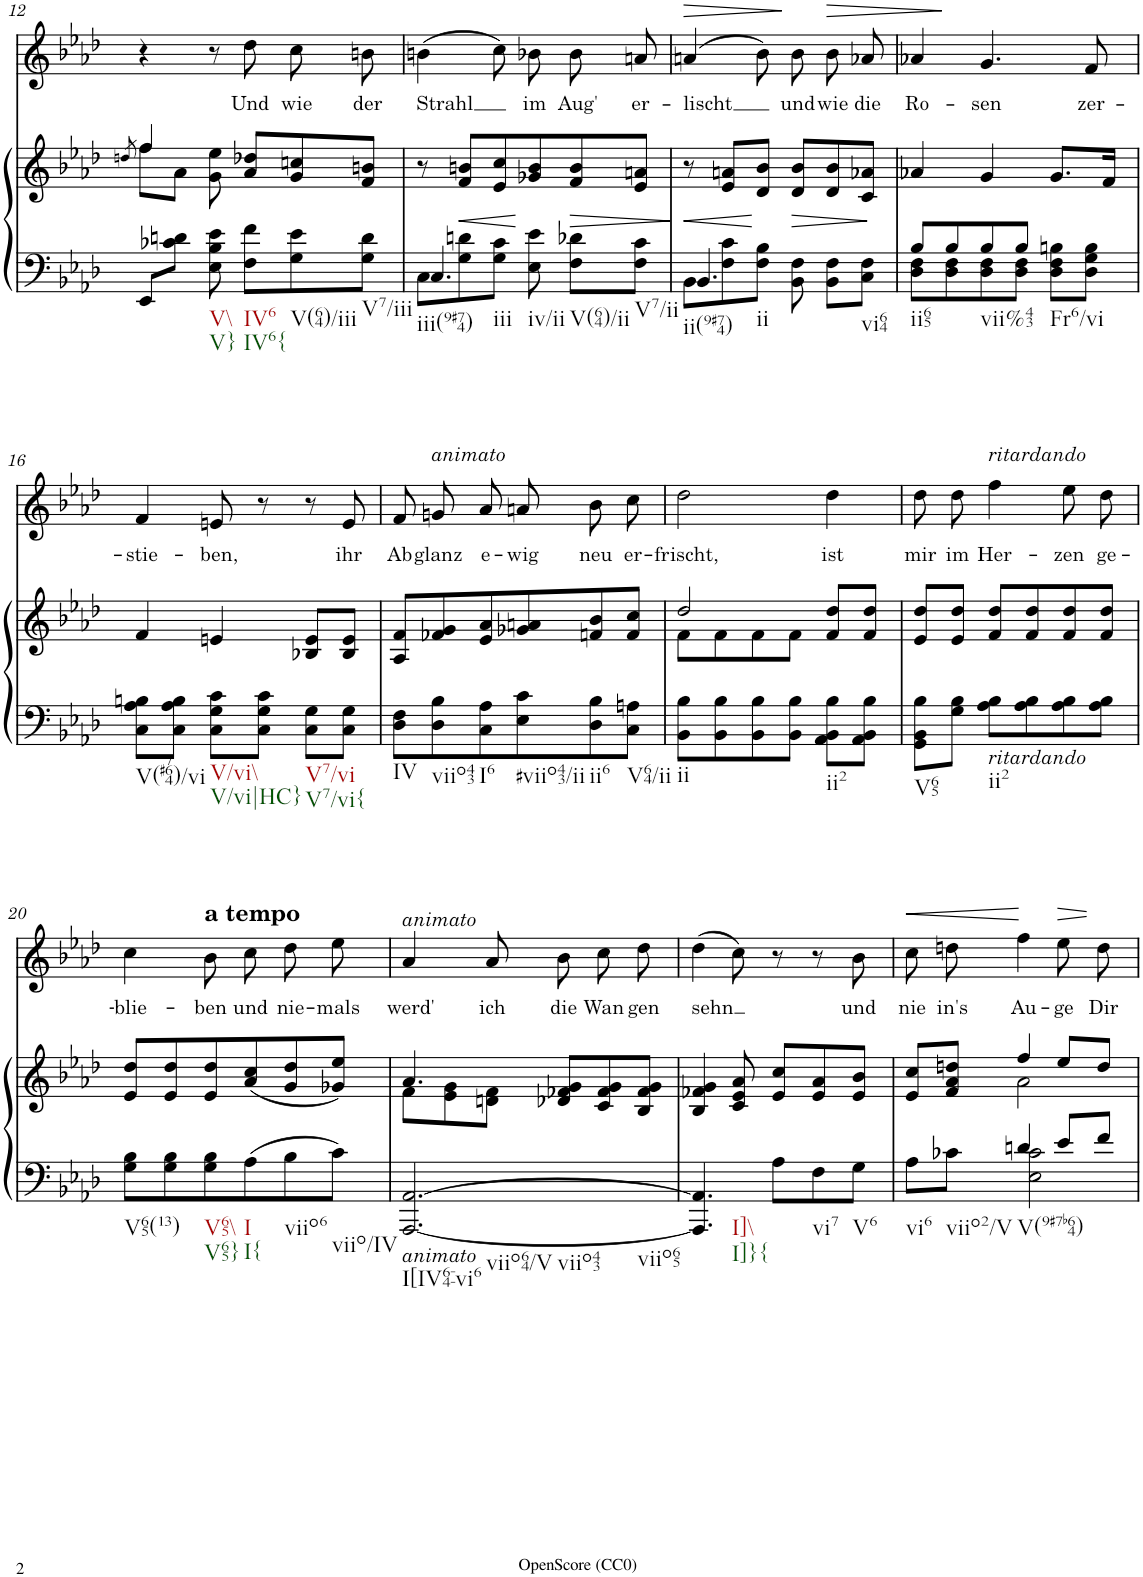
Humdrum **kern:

**kern	**kern	**dynam	**kern	**text	**dynam
*part2	*part2	*part2	*part1	*part1	*part1
*staff3	*staff2	*staff2/3	*staff1	*staff1	*staff1
*I"Piano	*	*	*I"Voice	*	*
*I'Pno	*	*	*	*	*
!!LO:PB:g=z
*clefF4	*clefG2	*	*clefG2	*	*
*k[b-e-a-d-]	*k[b-e-a-d-]	*	*k[b-e-a-d-]	*	*
*M3/4	*M3/4	*	*M3/4	*	*
=12	=12	=12	=12	=12	=12
.	8qddn/	.	.	.	.
*	*^	*	*	*	*
8EE-/L	4ff/	8ff\L	.	4r	.	.
8c-X\ 8dn\J	.	8a-\J	.	.	.	.
!LO:TX:b:t=V\\	!	!	!	!	!	!
!LO:TX:b:t=V}	!	!	!	!	!	!
8E-\ 8B-\ 8e-\	8g\ 8ee-\	2ryy	.	8r	.	.
!LO:TX:b:t=IV6	!	!	!	!	!	!
!LO:TX:b:t=IV6{	!	!	!	!	!	!
!	!	!	!	!	!LO:LY:b	!
8F\ 8f\L	8a-/ 8dd-X/L	.	.	8dd-\	Und	.
!LO:TX:b:t=V(64)/iii	!	!	!	!	!	!
!	!	!	!	!	!LO:LY:b	!
8G\ 8e-\	8g/ 8ccn/	.	.	8cc\L	wie	.
!LO:TX:b:t=V7/iii	!	!	!	!	!	!
!	!	!	!	!	!LO:LY:b	!
8G\ 8d\J	8f/ 8bn/J	.	.	8bn\J	der	.
*	*v	*v	*	*	*	*
=13	=13	=13	=13	=13	=13
*^	*	*	*	*	*
!LO:TX:b:t=iii(9#74)	!	!	!	!	!	!
!LO:TX:b:t=iii	!	!	!	!	!	!
!	!	!	!	!	!LO:LY:b	!
4.C/	8C\L	8r	.	(4bn\	Strahl	.
!	!	!	!LO:HP:b	!	!	!
.	8G\ 8dn\	8f/ 8bn/L	<	.	.	.
.	8G\ 8c\J	8e-/ 8cc/	.	8cc\L)	.	.
!LO:TX:b:t=iv/ii	!	!	!	!	!	!
!	!	!	!	!	!LO:LY:b	!
8E-\ 8e-\	4.ryy	8g-X/ 8b/	.	8b-X\J	im	.
!LO:TX:b:t=V(64)/ii	!	!	!	!	!	!
!	!	!	!LO:HP:n=1:b	!	!LO:LY:b	!
8F\ 8d-X\L	.	8f/ 8b/	[ >	8b-/L	Aug'	.
!LO:TX:b:t=V7/ii	!	!	!	!	!	!
!	!	!	!	!	!LO:LY:b	!
8F\ 8c\J	.	8e-/ 8an/J	.	8an/J	er-	.
*v	*v	*	*	*	*	*
.	.	]	.	.	.
=14	=14	=14	=14	=14	=14
*^	*	*	*	*	*
!LO:TX:b:t=ii(9#74)	!	!	!	!	!	!
!LO:TX:b:t=ii	!	!	!	!	!	!
!	!	!	!LO:HP:b	!	!LO:LY:b	!LO:HP:b
4.BB-/	8BB-\L	8r	<	(4an/	-lischt	>
.	8F\ 8c\	8e-/ 8an/L	.	.	.	.
.	8F\ 8B-\J	8d-/ 8b-/J	.	8b-\L)	.	.
!	!	!	!LO:HP:n=1:b	!	!LO:LY:b	!
8BB-\ 8F\	4.ryy	8d-/ 8b-/L	[ >	8b-\J	und	]
!	!	!	!	!	!LO:LY:b	!LO:HP:b
8BB-\ 8F\L	.	8d-/ 8b-/	.	8b-/L	wie	>
!LO:TX:b:t=vi64	!	!	!	!	!	!
!	!	!	!	!	!LO:LY:b	!
8C\ 8F\J	.	8c/ 8a-X/J	.	8a-X/J	die	.
*v	*v	*	*	*	*	*
.	.	]	.	.	.
=15	=15	=15	=15	=15	=15
*^	*	*	*	*	*
!LO:TX:b:t=ii65	!	!	!	!	!	!
!	!	!	!	!	!LO:LY:b	!
8B-/L	8D-\ 8F\L	4a-X/	.	4a-X/	Ro-	.
8B-/	8D-\ 8F\	.	.	.	.	.
!LO:TX:b:t=vii%43	!	!	!	!	!	!
!	!	!	!	!	!LO:LY:b	!
8B-/	8D-\ 8F\	4g/	.	4.g/	-sen	]
8B-/J	8D-\ 8F\J	.	.	.	.	.
!LO:TX:b:t=Fr6/vi	!	!	!	!	!	!
8D-\ 8F\ 8Bn\L	4ryy	8.g/L	.	.	.	.
!	!	!	!	!	!LO:LY:b	!
8D-\ 8G\ 8B\J	.	.	.	8f/	zer-	.
.	.	16f/Jk	.	.	.	.
*v	*v	*	*	*	*	*
!!LO:LB:g=z
=16	=16	=16	=16	=16	=16
!LO:TX:b:t=V(#764)/vi	!	!	!	!	!
!	!	!	!	!LO:LY:b	!
8C\ 8A-\ 8Bn\L	4f/	.	4f/	-stie-	.
8C\ 8A-\ 8B\J	.	.	.	.	.
!LO:TX:b:t=V/vi\\	!	!	!	!	!
!LO:TX:b:t=V/vi|HC}	!	!	!	!	!
!	!	!	!	!LO:LY:b	!
8C\ 8G\ 8c\L	4en/	.	8en/	-ben,	.
8C\ 8G\ 8c\J	.	.	8r	.	.
!LO:TX:b:t=V7/vi	!	!	!	!	!
!LO:TX:b:t=V7/vi{	!	!	!	!	!
8C\ 8G\L	8B-X/ 8e/L	.	8r	.	.
!	!	!	!	!LO:LY:b	!
8C\ 8G\J	8B-/ 8e/J	.	8e/	ihr	.
=17	=17	=17	=17	=17	=17
!LO:TX:b:t=IV	!	!	!	!	!
!	!	!	!	!LO:LY:b	!
8D-\ 8F\L	8A-/ 8f/L	.	8f/L	Ab-	.
!	!	!	!LO:TX:a:i:t=animato	!	!
!LO:TX:b:t=viio43	!	!	!	!	!
!	!	!	!	!LO:LY:b	!
8D-\ 8B-\	8f-X/ 8g/	.	8gn/J	-glanz	.
!LO:TX:b:t=I6	!	!	!	!	!
!	!	!	!	!LO:LY:b	!
8C\ 8A-\	8e-/ 8a-/	.	8a-/L	e-	.
!LO:TX:b:t=#viio43/ii	!	!	!	!	!
!	!	!	!	!LO:LY:b	!
8E-\ 8c\	8g-X/ 8an/	.	8an/J	-wig	.
!LO:TX:b:t=ii6	!	!	!	!	!
!	!	!	!	!LO:LY:b	!
8D-\ 8B-\	8fn/ 8b-/	.	8b-\L	neu	.
!LO:TX:b:t=V64/ii	!	!	!	!	!
!	!	!	!	!LO:LY:b	!
8C\ 8An\J	8f/ 8cc/J	.	8cc\J	er-	.
=18	=18	=18	=18	=18	=18
*	*^	*	*	*	*
!LO:TX:b:t=ii	!	!	!	!	!	!
!	!	!	!	!	!LO:LY:b	!
8BB-\ 8B-\L	2dd-/	8f\L	.	2dd-\	-frischt,	.
8BB-\ 8B-\	.	8f\	.	.	.	.
8BB-\ 8B-\	.	8f\	.	.	.	.
8BB-\ 8B-\J	.	8f\J	.	.	.	.
!LO:TX:b:t=ii2	!	!	!	!	!	!
!	!	!	!	!	!LO:LY:b	!
8AA-\ 8BB-\ 8B-\L	8f/ 8dd-/L	4ryy	.	4dd-\	ist	.
8AA-\ 8BB-\ 8B-\J	8f/ 8dd-/J	.	.	.	.	.
*	*v	*v	*	*	*	*
=19	=19	=19	=19	=19	=19
!LO:TX:b:t=V65	!	!	!	!	!
!	!	!	!	!LO:LY:b	!
8GG\ 8BB-\ 8B-\L	8e-/ 8dd-/L	.	8dd-\L	mir	.
!	!	!	!	!LO:LY:b	!
8G\ 8B-\J	8e-/ 8dd-/J	.	8dd-\J	im	.
!	!	!	!LO:TX:a:i:t=ritardando	!	!
!LO:TX:b:i:t=ritardando	!	!	!	!	!
!LO:TX:b:t=ii2	!	!	!	!	!
!	!	!	!	!LO:LY:b	!
8A-\ 8B-\L	8f/ 8dd-/L	.	4ff\	Her-	.
8A-\ 8B-\	8f/ 8dd-/	.	.	.	.
!	!	!	!	!LO:LY:b	!
8A-\ 8B-\	8f/ 8dd-/	.	8ee-\L	-zen	.
!	!	!	!	!LO:LY:b	!
8A-\ 8B-\J	8f/ 8dd-/J	.	8dd-\J	ge-	.
!!LO:LB:g=z
=20	=20	=20	=20	=20	=20
!LO:TX:b:t=V65(13)	!	!	!	!	!
!	!	!	!	!LO:LY:b	!
8G\ 8B-\L	8e-/ 8dd-/L	.	4cc\	-blie-	.
8G\ 8B-\	8e-/ 8dd-/	.	.	.	.
!	!	!	!LO:TX:a:B:t=a tempo	!	!
!LO:TX:b:t=V65\\	!	!	!	!	!
!LO:TX:b:t=V65}	!	!	!	!	!
!	!	!	!	!LO:LY:b	!
8G\ 8B-\	8e-/ 8dd-/	.	8b-\L	-ben	.
!LO:TX:b:t=I	!	!	!	!	!
!LO:TX:b:t=I{	!	!	!	!	!
!	!	!	!	!LO:LY:b	!
8A-\	(8a-/ 8cc/	.	8cc\J	und	.
!LO:TX:b:t=viio6	!	!	!	!	!
!	!	!	!	!LO:LY:b	!
8B-\	8g/ 8dd-/	.	8dd-\L	nie-	.
!LO:TX:b:t=viio/IV	!	!	!	!	!
!	!	!	!	!LO:LY:b	!
8c\J	8g-X/ 8ee-/J)	.	8ee-\J	-mals	.
=21	=21	=21	=21	=21	=21
*	*^	*	*	*	*
!	!	!	!	!LO:TX:a:i:t=animato	!	!
!LO:TX:b:i:t=animato	!	!	!	!	!	!
!LO:TX:b:t=I[IV64-vi6	!	!	!	!	!	!
!LO:TX:b:t=viio64/V	!	!	!	!	!	!
!LO:TX:b:t=viio43	!	!	!	!	!	!
!LO:TX:b:t=viio65	!	!	!	!	!	!
!	!	!	!	!	!LO:LY:b	!
[2.AAA-/ [2.AA-/	4.a-/	8f\L	.	4a-/	werd'	.
.	.	8e-\ 8g\	.	.	.	.
!	!	!	!	!	!LO:LY:b	!
.	.	8dn\ 8f\J	.	8a-/L	ich	.
!	!	!	!	!	!LO:LY:b	!
.	8d-X/ 8f-X/ 8g/L	4.ryy	.	8b-/J	die	.
!	!	!	!	!	!LO:LY:b	!
.	8c/ 8f-/ 8g/	.	.	8cc\L	Wan-	.
!	!	!	!	!	!LO:LY:b	!
.	8B-/ 8f-/ 8g/J	.	.	8dd-\J	-gen	.
*	*v	*v	*	*	*	*
=22	=22	=22	=22	=22	=22
!LO:TX:b:t=I]\\	!	!	!	!	!
!LO:TX:b:t=I]}{	!	!	!	!	!
!	!	!	!	!LO:LY:b	!
4.AAA-/] 4.AA-/]	4B-/ 4f-X/ 4g/	.	(4dd-\	sehn	.
.	8c/ 8e-/ 8a-/	.	8cc\)	.	.
8A-\L	8e-/ 8cc/L	.	8r	.	.
!LO:TX:b:t=vi7	!	!	!	!	!
8F\	8e-/ 8a-/	.	8r	.	.
!LO:TX:b:t=V6	!	!	!	!	!
!	!	!	!	!LO:LY:b	!
8G\J	8e-/ 8b-/J	.	8b-\	und	.
=23	=23	=23	=23	=23	=23
*^	*^	*	*	*	*
!LO:TX:b:t=vi6	!	!	!	!	!	!	!
!	!	!	!	!	!	!LO:LY:b	!LO:HP:b
8A-\L	4ryy	8e-/ 8cc/L	4ryy	.	8cc\L	nie	<
!LO:TX:b:t=viio2/V	!	!	!	!	!	!	!
!	!	!	!	!	!	!LO:LY:b	!
8c-X\J	.	8f/ 8a-/ 8ddn/J	.	.	8ddn\J	in's	.
!LO:TX:b:t=V(9#7b64)	!	!	!	!	!	!	!
!	!	!	!	!	!	!LO:LY:b	!
4dn/	2E-\ 2c-\	4ff/	2a-\	.	4ff\	Au-	.
!	!	!	!	!	!	!LO:LY:b	!
8e-/L	.	8ee-/L	.	.	8ee-\L	-ge	[
!	!	!	!	!	!	!LO:LY:b	!
8f/J	.	8dd/J	.	.	8dd\J	Dir	.
*v	*v	*	*	*	*	*	*
*	*v	*v	*	*	*	*
=	=	=	=	=	=
*-	*-	*-	*-	*-	*-
